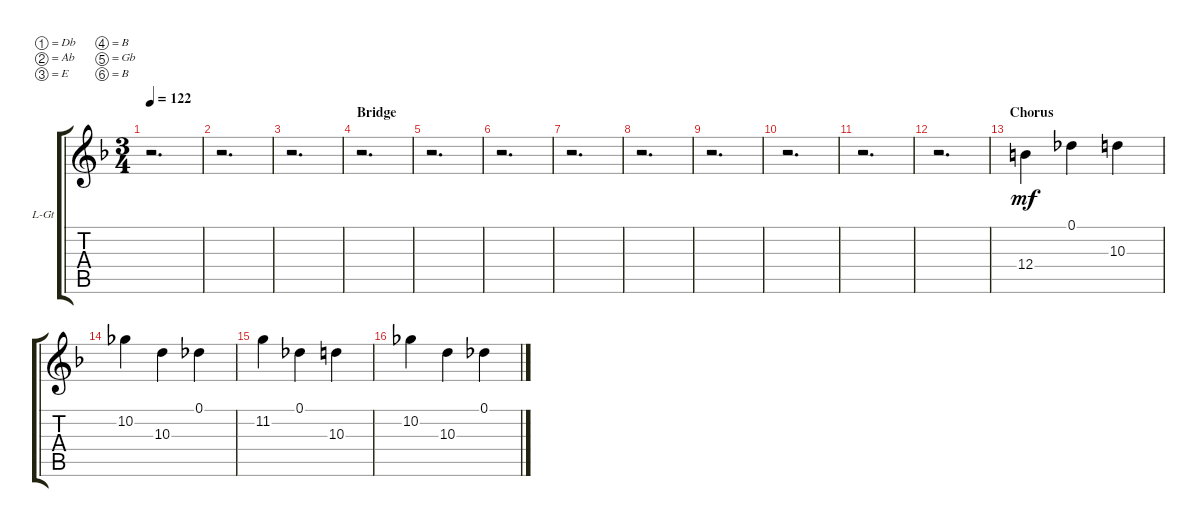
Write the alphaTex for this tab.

\defaultSystemsLayout 4
\bracketExtendMode groupsimilarinstruments
\firstSystemTrackNameOrientation horizontal
\otherSystemsTrackNameOrientation horizontal
\track ("Lead Guitar" "L-Gt") {instrument electricguitarclean}
\staff {score tabs}
\tuning (Db4 Ab3 E3 B2 Gb2 B1)
\ts (3 4)
\tempo 122
\clef g2
\ks f
r.2{d dy mf} |
r.2{d} |
r.2{d} |
\section ("" "Bridge")
r.2{d} |
r.2{d} |
r.2{d} |
r.2{d} |
r.2{d} |
r.2{d} |
r.2{d} |
r.2{d} |
r.2{d} |
\section ("" "Chorus")
12.4.4 0.1.4 10.3.4 |
10.2.4 10.3.4 0.1.4 |
11.2.4 0.1.4 10.3.4 |
10.2.4 10.3.4 0.1.4
